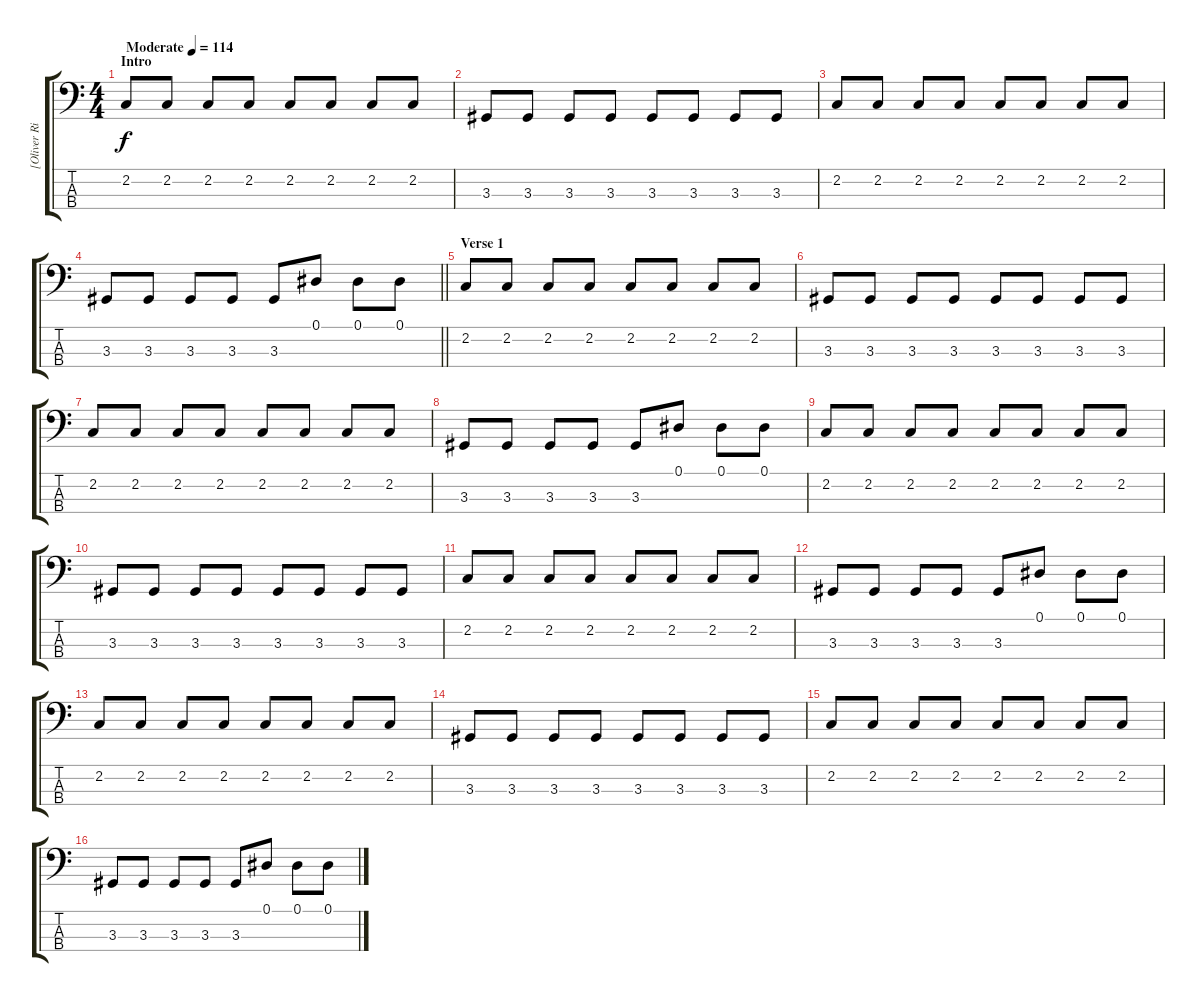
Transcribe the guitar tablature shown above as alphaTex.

\track ("[Oliver Riedel] ;Bass" "[Oliver Ri") {solo instrument electricbasspick}
\staff {score tabs}
\tuning (Eb2 Bb1 F1 C1) {hide}
\ts (4 4)
\section ("" "Intro")
\tempo (114 "Moderate")
\clef f4
\ks c
2.2.8{dy f instrument electricbasspick} 2.2.8 2.2.8 2.2.8 2.2.8 2.2.8 2.2.8 2.2.8 |
3.3.8 3.3.8 3.3.8 3.3.8 3.3.8 3.3.8 3.3.8 3.3.8 |
2.2.8 2.2.8 2.2.8 2.2.8 2.2.8 2.2.8 2.2.8 2.2.8 |
\barLineRight lightlight
3.3.8 3.3.8 3.3.8 3.3.8 3.3.8 0.1.8 0.1.8 0.1.8 |
\section ("" "Verse 1")
2.2.8 2.2.8 2.2.8 2.2.8 2.2.8 2.2.8 2.2.8 2.2.8 |
3.3.8 3.3.8 3.3.8 3.3.8 3.3.8 3.3.8 3.3.8 3.3.8 |
2.2.8 2.2.8 2.2.8 2.2.8 2.2.8 2.2.8 2.2.8 2.2.8 |
3.3.8 3.3.8 3.3.8 3.3.8 3.3.8 0.1.8 0.1.8 0.1.8 |
2.2.8 2.2.8 2.2.8 2.2.8 2.2.8 2.2.8 2.2.8 2.2.8 |
3.3.8 3.3.8 3.3.8 3.3.8 3.3.8 3.3.8 3.3.8 3.3.8 |
2.2.8 2.2.8 2.2.8 2.2.8 2.2.8 2.2.8 2.2.8 2.2.8 |
3.3.8 3.3.8 3.3.8 3.3.8 3.3.8 0.1.8 0.1.8 0.1.8 |
2.2.8 2.2.8 2.2.8 2.2.8 2.2.8 2.2.8 2.2.8 2.2.8 |
3.3.8 3.3.8 3.3.8 3.3.8 3.3.8 3.3.8 3.3.8 3.3.8 |
2.2.8 2.2.8 2.2.8 2.2.8 2.2.8 2.2.8 2.2.8 2.2.8 |
3.3.8 3.3.8 3.3.8 3.3.8 3.3.8 0.1.8 0.1.8 0.1.8
